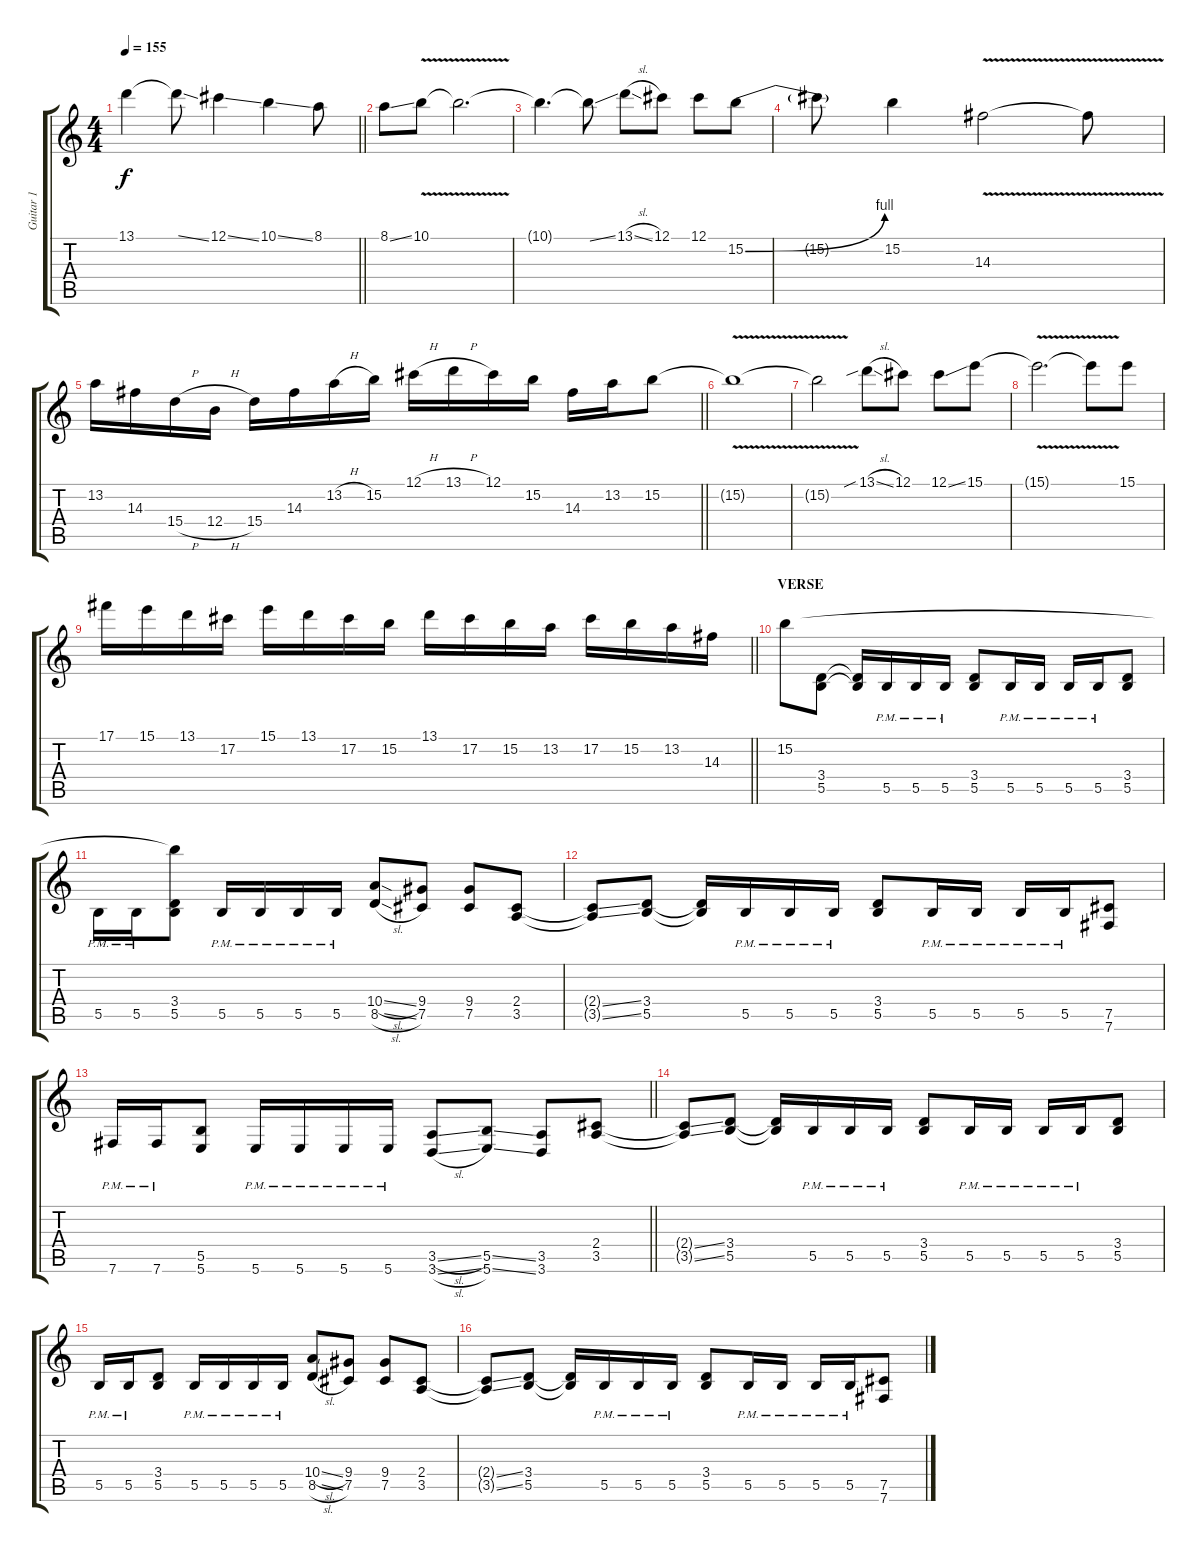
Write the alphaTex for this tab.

\track ("Guitar 1" "Guitar 1") {instrument distortionguitar}
\staff {score tabs}
\tuning (Db4 Ab3 E3 B2 Gb2 B1) {hide}
\ts (4 4)
\tempo 155
\clef g2
\barLineRight lightlight
\ks c
13.1{t}.4{dy f} 13.1{ss t}.8 12.1{ss}.4 10.1{ss}.4 8.1.8 |
8.1{ss}.8 10.1{v}.8 10.1{t}.2{d} |
10.1{t}.4{d} 10.1{ss t}.8 13.1{sl}.8 12.1.8 12.1.8 15.2{be (bend 0 0 60 4)}.8 |
15.2{t}.8 15.2.4 14.3{v}.2 14.3{t}.8 |
\barLineRight lightlight
13.2.16 14.3.16 15.4{h}.16 12.4{h}.16 15.4.16 14.3.16 13.2{h}.16 15.2.16 12.1{h}.16 13.1{h}.16 12.1.16 15.2.16 14.3.16 13.2.16 15.2.8 |
15.2{v t}.1 |
15.2{t}.2 13.1{sib sl}.8 12.1.8 12.1{ss}.8 15.1.8 |
15.1{v t}.2{d} 15.1{t}.8 15.1.8 |
\barLineRight lightlight
17.1.16 15.1.16 13.1.16 17.2.16 15.1.16 13.1.16 17.2.16 15.2.16 13.1.16 17.2.16 15.2.16 13.2.16 17.2.16 15.2.16 13.2.16 14.3.16 |
\section ("" "VERSE")
15.2.8{balance 0} (3.4 5.5).8 (3.4{t} 5.5{t}).16 5.5{pm}.16 5.5{pm}.16 5.5{pm}.16 (3.4 5.5).8 5.5{pm}.16 5.5{pm}.16 5.5{pm}.16 5.5{pm}.16 (3.4 5.5).8 |
5.5{pm}.16 5.5{pm}.16 (15.2{t} 3.4 5.5).8 5.5{pm}.16 5.5{pm}.16 5.5{pm}.16 5.5{pm}.16 (10.4{sl} 8.5{sl}).8 (9.4 7.5).8 (9.4 7.5).8 (2.4 3.5).8 |
(2.4{ss t} 3.5{ss t}).8 (3.4 5.5).8 (3.4{t} 5.5{t}).16 5.5{pm}.16 5.5{pm}.16 5.5{pm}.16 (3.4 5.5).8 5.5{pm}.16 5.5{pm}.16 5.5{pm}.16 5.5{pm}.16 (7.5 7.6).8 |
\barLineRight lightlight
7.6{pm}.16 7.6{pm}.16 (5.5 5.6).8 5.6{pm}.16 5.6{pm}.16 5.6{pm}.16 5.6{pm}.16 (3.5{sl} 3.6{sl}).8 (5.5{ss} 5.6{ss}).8 (3.5 3.6).8 (2.4 3.5).8 |
(2.4{ss t} 3.5{ss t}).8 (3.4 5.5).8 (3.4{t} 5.5{t}).16 5.5{pm}.16 5.5{pm}.16 5.5{pm}.16 (3.4 5.5).8 5.5{pm}.16 5.5{pm}.16 5.5{pm}.16 5.5{pm}.16 (3.4 5.5).8 |
5.5{pm}.16 5.5{pm}.16 (3.4 5.5).8 5.5{pm}.16 5.5{pm}.16 5.5{pm}.16 5.5{pm}.16 (10.4{sl} 8.5{sl}).8 (9.4 7.5).8 (9.4 7.5).8 (2.4 3.5).8 |
(2.4{ss t} 3.5{ss t}).8 (3.4 5.5).8 (3.4{t} 5.5{t}).16 5.5{pm}.16 5.5{pm}.16 5.5{pm}.16 (3.4 5.5).8 5.5{pm}.16 5.5{pm}.16 5.5{pm}.16 5.5{pm}.16 (7.5 7.6).8
